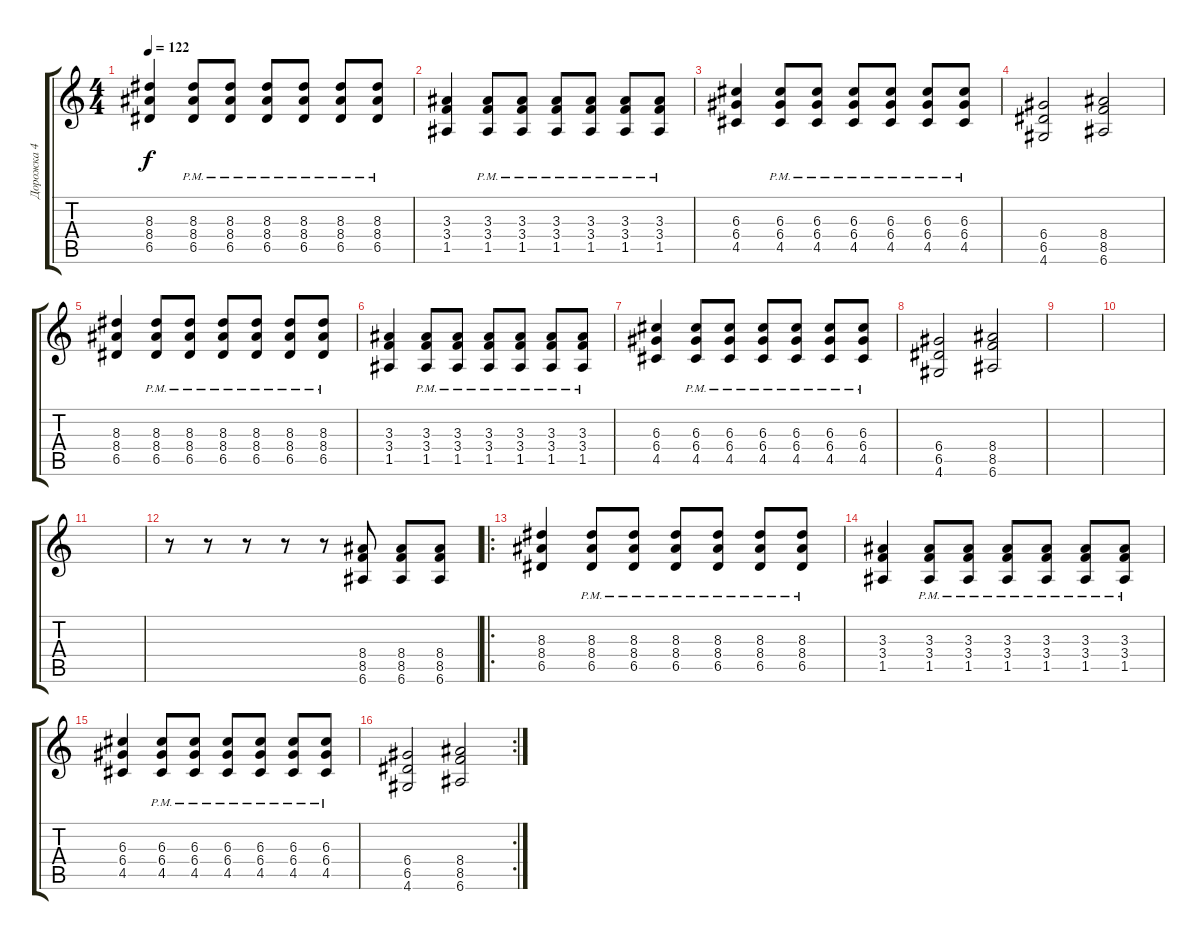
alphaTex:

\track ("Дорожка 4" "Дорожка 4") {instrument distortionguitar}
\staff {score tabs}
\tuning (E4 B3 G3 D3 A2 E2) {hide}
\ts (4 4)
\tempo 122
\clef g2
\ks c
(8.3 8.4 6.5).4{dy f} (8.3{pm} 8.4{pm} 6.5{pm}).8 (8.3{pm} 8.4{pm} 6.5{pm}).8 (8.3{pm} 8.4{pm} 6.5{pm}).8 (8.3{pm} 8.4{pm} 6.5{pm}).8 (8.3{pm} 8.4{pm} 6.5{pm}).8 (8.3{pm} 8.4{pm} 6.5{pm}).8 |
(3.3 3.4 1.5).4 (3.3{pm} 3.4{pm} 1.5{pm}).8 (3.3{pm} 3.4{pm} 1.5{pm}).8 (3.3{pm} 3.4{pm} 1.5{pm}).8 (3.3{pm} 3.4{pm} 1.5{pm}).8 (3.3{pm} 3.4{pm} 1.5{pm}).8 (3.3{pm} 3.4{pm} 1.5{pm}).8 |
(6.3 6.4 4.5).4 (6.3{pm} 6.4{pm} 4.5{pm}).8 (6.3{pm} 6.4{pm} 4.5{pm}).8 (6.3{pm} 6.4{pm} 4.5{pm}).8 (6.3{pm} 6.4{pm} 4.5{pm}).8 (6.3{pm} 6.4{pm} 4.5{pm}).8 (6.3{pm} 6.4{pm} 4.5{pm}).8 |
(6.4 6.5 4.6).2 (8.4 8.5 6.6).2 |
(8.3 8.4 6.5).4 (8.3{pm} 8.4{pm} 6.5{pm}).8 (8.3{pm} 8.4{pm} 6.5{pm}).8 (8.3{pm} 8.4{pm} 6.5{pm}).8 (8.3{pm} 8.4{pm} 6.5{pm}).8 (8.3{pm} 8.4{pm} 6.5{pm}).8 (8.3{pm} 8.4{pm} 6.5{pm}).8 |
(3.3 3.4 1.5).4 (3.3{pm} 3.4{pm} 1.5{pm}).8 (3.3{pm} 3.4{pm} 1.5{pm}).8 (3.3{pm} 3.4{pm} 1.5{pm}).8 (3.3{pm} 3.4{pm} 1.5{pm}).8 (3.3{pm} 3.4{pm} 1.5{pm}).8 (3.3{pm} 3.4{pm} 1.5{pm}).8 |
(6.3 6.4 4.5).4 (6.3{pm} 6.4{pm} 4.5{pm}).8 (6.3{pm} 6.4{pm} 4.5{pm}).8 (6.3{pm} 6.4{pm} 4.5{pm}).8 (6.3{pm} 6.4{pm} 4.5{pm}).8 (6.3{pm} 6.4{pm} 4.5{pm}).8 (6.3{pm} 6.4{pm} 4.5{pm}).8 |
(6.4 6.5 4.6).2 (8.4 8.5 6.6).2 |
|
|
|
r.8 r.8 r.8 r.8 r.8 (8.4 8.5 6.6).8 (8.4 8.5 6.6).8 (8.4 8.5 6.6).8 |
\ro
(8.3 8.4 6.5).4 (8.3{pm} 8.4{pm} 6.5{pm}).8 (8.3{pm} 8.4{pm} 6.5{pm}).8 (8.3{pm} 8.4{pm} 6.5{pm}).8 (8.3{pm} 8.4{pm} 6.5{pm}).8 (8.3{pm} 8.4{pm} 6.5{pm}).8 (8.3{pm} 8.4{pm} 6.5{pm}).8 |
(3.3 3.4 1.5).4 (3.3{pm} 3.4{pm} 1.5{pm}).8 (3.3{pm} 3.4{pm} 1.5{pm}).8 (3.3{pm} 3.4{pm} 1.5{pm}).8 (3.3{pm} 3.4{pm} 1.5{pm}).8 (3.3{pm} 3.4{pm} 1.5{pm}).8 (3.3{pm} 3.4{pm} 1.5{pm}).8 |
(6.3 6.4 4.5).4 (6.3{pm} 6.4{pm} 4.5{pm}).8 (6.3{pm} 6.4{pm} 4.5{pm}).8 (6.3{pm} 6.4{pm} 4.5{pm}).8 (6.3{pm} 6.4{pm} 4.5{pm}).8 (6.3{pm} 6.4{pm} 4.5{pm}).8 (6.3{pm} 6.4{pm} 4.5{pm}).8 |
\rc 2
(6.4 6.5 4.6).2 (8.4 8.5 6.6).2
